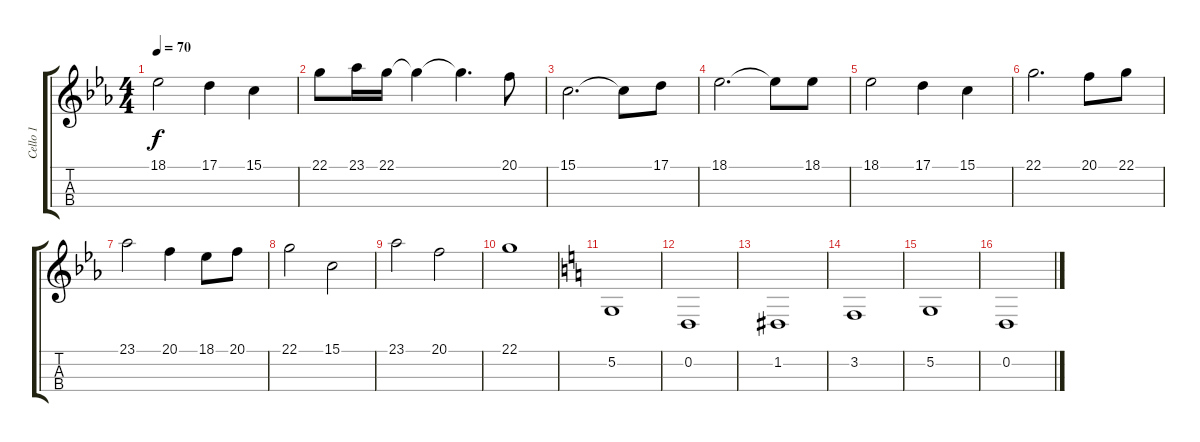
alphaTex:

\track ("Cello 1" "Cello 1") {instrument cello}
\staff {score tabs}
\tuning (A3 D3 G2 C2) {hide}
\ts (4 4)
\tempo 70
\clef g2
\ks eb
18.1.2{dy f} 17.1.4 15.1.4 |
22.1.8 23.1.16 22.1.16 22.1{t}.4 22.1{t}.4{d} 20.1.8 |
15.1.2{d} 15.1{t}.8 17.1.8 |
18.1.2{d} 18.1{t}.8 18.1.8 |
18.1.2 17.1.4 15.1.4 |
22.1.2{d} 20.1.8 22.1.8 |
23.1.2 20.1.4 18.1.8 20.1.8 |
22.1.2 15.1.2 |
23.1.2 20.1.2 |
22.1.1 |
\ks c
5.2.1 |
0.2.1 |
1.2.1 |
3.2.1 |
5.2.1 |
0.2.1
